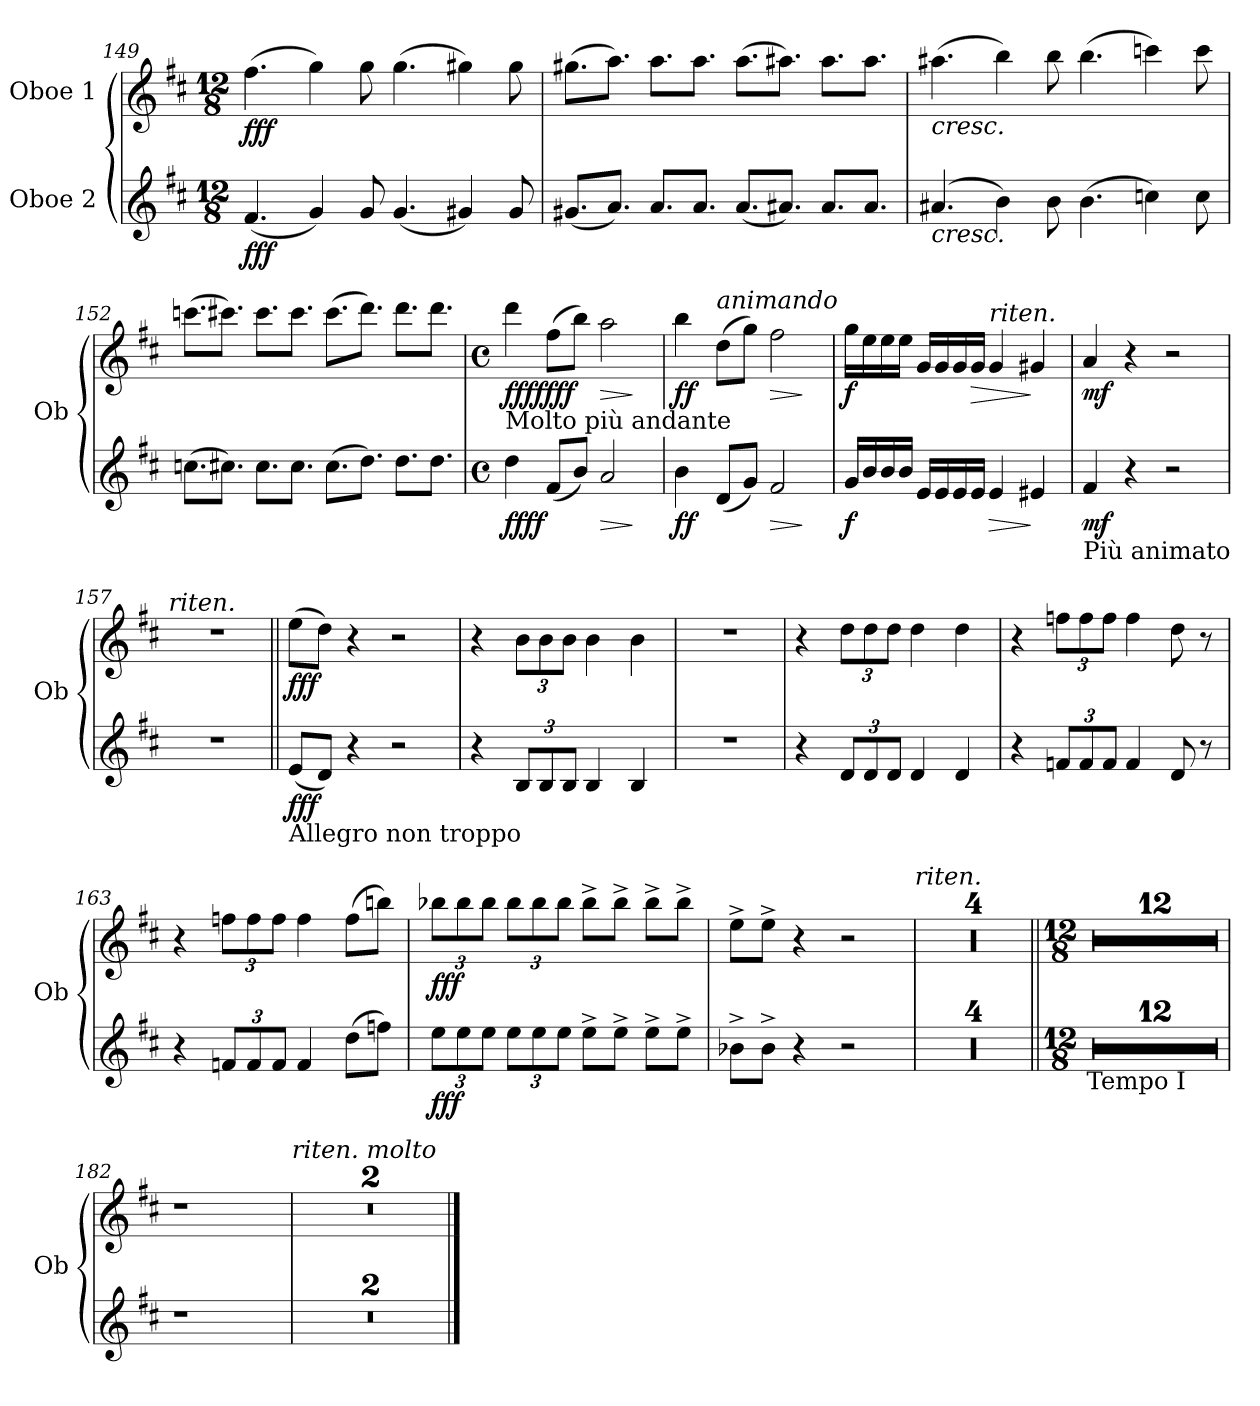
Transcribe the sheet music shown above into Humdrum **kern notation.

**kern	**dynam	**kern	**dynam
*part2	*part2	*part1	*part1
*staff2	*staff2	*staff1	*staff1
*I"Oboe 2	*	*I"Oboe 1	*
*I'Ob	*	*I'Ob	*
*clefG2	*	*clefG2	*
*k[f#c#]	*	*k[f#c#]	*
*M12/8	*	*M12/8	*
=149	=149	=149	=149
(4.f#/	fff	(4.ff#\	fff
4g/)	.	4gg\)	.
8g/	.	8gg\	.
(4.g/	.	(4.gg\	.
4g#X/)	.	4gg#X\)	.
8g#/	.	8gg#\	.
=150	=150	=150	=150
(8.g#X/L	.	(8.gg#X\L	.
8.a/J)	.	8.aa\J)	.
8.a/L	.	8.aa\L	.
8.a/J	.	8.aa\J	.
(8.a/L	.	(8.aa\L	.
8.a#X/J)	.	8.aa#X\J)	.
8.a#/L	.	8.aa#\L	.
8.a#/J	.	8.aa#\J	.
=151	=151	=151	=151
!	!	!LO:TX:b:i:t=cresc.	!
!LO:TX:b:i:t=cresc.	!	!	!
(4.a#X/	.	(4.aa#X\	.
4b\)	.	4bb\)	.
8b\	.	8bb\	.
(4.b\	.	(4.bb\	.
4ccn\)	.	4cccn\)	.
8cc\	.	8ccc\	.
=152	=152	=152	=152
(8.ccn\L	.	(8.cccn\L	.
8.cc#X\J)	.	8.ccc#X\J)	.
8.cc#\L	.	8.ccc#\L	.
8.cc#\J	.	8.ccc#\J	.
(8.cc#\L	.	(8.ccc#\L	.
8.dd\J)	.	8.ddd\J)	.
8.dd\L	.	8.ddd\L	.
8.dd\J	.	8.ddd\J	.
=153	=153	=153	=153
*M4/4	*	*M4/4	*
*met(c)	*	*met(c)	*
*MM72	*	*	*
!LO:TX:t=Molto più andante	!	!	!
4dd\	ffff	4ddd\	fffffff
(8f#/L	.	(8ff#\L	.
8b/J)	.	8bb\J)	.
!	!LO:HP:b	!	!LO:HP:b
2a/	>	2aa\	>
.	]	.	]
=154	=154	=154	=154
4b\	ff	4bb\	ff
!	!	!LO:TX:a:i:t=animando	!
(8d/L	.	(8dd\L	.
8g/J)	.	8gg\J)	.
!	!LO:HP:b	!	!LO:HP:b
2f#/	>	2ff#\	>
.	]	.	]
=155	=155	=155	=155
16g/LL	f	16gg\LL	f
16b/	.	16ee\	.
16b/	.	16ee\	.
16b/JJ	.	16ee\JJ	.
16e/LL	.	16g/LL	.
16e/	.	16g/	.
16e/	.	16g/	.
!	!	!	!LO:HP:b
16e/JJ	.	16g/JJ	>
!	!	!LO:TX:a:i:t=riten.	!
!	!LO:HP:b	!	!
4e/	>	4g/	.
4e#X/	]	4g#X/	]
=156	=156	=156	=156
!LO:TX:b:t=Più animato	!	!	!
4f#/	mf	4a/	mf
4r	.	4r	.
2r	.	2r	.
=157	=157	=157	=157
!	!	!LO:TX:a:i:t=riten.	!
1r	.	1r	.
=158||	=158||	=158||	=158||
!LO:TX:b:t=Allegro non troppo	!	!	!
(8e/L	fff	(8ee\L	fff
8d/J)	.	8dd\J)	.
4r	.	4r	.
2r	.	2r	.
=159	=159	=159	=159
4r	.	4r	.
12B/L	.	12b\L	.
12B/	.	12b\	.
12B/J	.	12b\J	.
4B/	.	4b\	.
4B/	.	4b\	.
=160	=160	=160	=160
1r	.	1r	.
=161	=161	=161	=161
4r	.	4r	.
12d/L	.	12dd\L	.
12d/	.	12dd\	.
12d/J	.	12dd\J	.
4d/	.	4dd\	.
4d/	.	4dd\	.
=162	=162	=162	=162
4r	.	4r	.
12fn/L	.	12ffn\L	.
12f/	.	12ff\	.
12f/J	.	12ff\J	.
4f/	.	4ff\	.
8d/	.	8dd\	.
8r	.	8r	.
=163	=163	=163	=163
4r	.	4r	.
12fn/L	.	12ffn\L	.
12f/	.	12ff\	.
12f/J	.	12ff\J	.
4f/	.	4ff\	.
(8dd\L	.	(8ff\L	.
8ffn\J)	.	8bbn\J)	.
=164	=164	=164	=164
12ee\L	fff	12bb-X\L	fff
12ee\	.	12bb-\	.
12ee\J	.	12bb-\J	.
12ee\L	.	12bb-\L	.
12ee\	.	12bb-\	.
12ee\J	.	12bb-\J	.
8ee^\L	.	8bb-^\L	.
8ee^\J	.	8bb-^\J	.
8ee^\L	.	8bb-^\L	.
8ee^\J	.	8bb-^\J	.
=165	=165	=165	=165
8b-X^\L	.	8ee^\L	.
8b-^\J	.	8ee^\J	.
4r	.	4r	.
2r	.	2r	.
!	!	!LO:TX:a:i:t=riten.	!
=166	=166	=166	=166
1r	.	1r	.
=167	=167	=167	=167
1r	.	1r	.
=168	=168	=168	=168
1r	.	1r	.
=169	=169	=169	=169
1r	.	1r	.
=170||	=170||	=170||	=170||
*M12/8	*	*M12/8	*
!LO:TX:b:t=Tempo I	!	!	!
1.r	.	1.r	.
=171	=171	=171	=171
1.r	.	1.r	.
=172	=172	=172	=172
1.r	.	1.r	.
=173	=173	=173	=173
1.r	.	1.r	.
=174	=174	=174	=174
1.r	.	1.r	.
=175	=175	=175	=175
1.r	.	1.r	.
=176	=176	=176	=176
1.r	.	1.r	.
=177	=177	=177	=177
1.r	.	1.r	.
=178	=178	=178	=178
1.r	.	1.r	.
=179	=179	=179	=179
1.r	.	1.r	.
=180	=180	=180	=180
1.r	.	1.r	.
=181	=181	=181	=181
1.r	.	1.r	.
=182	=182	=182	=182
1r	.	1r	.
!	!	!LO:TX:a:i:t=riten. molto	!
=183	=183	=183	=183
1.r	.	1.r	.
=184	=184	=184	=184
1.r;<	.	1.r;<	.
==	==	==	==
*-	*-	*-	*-
